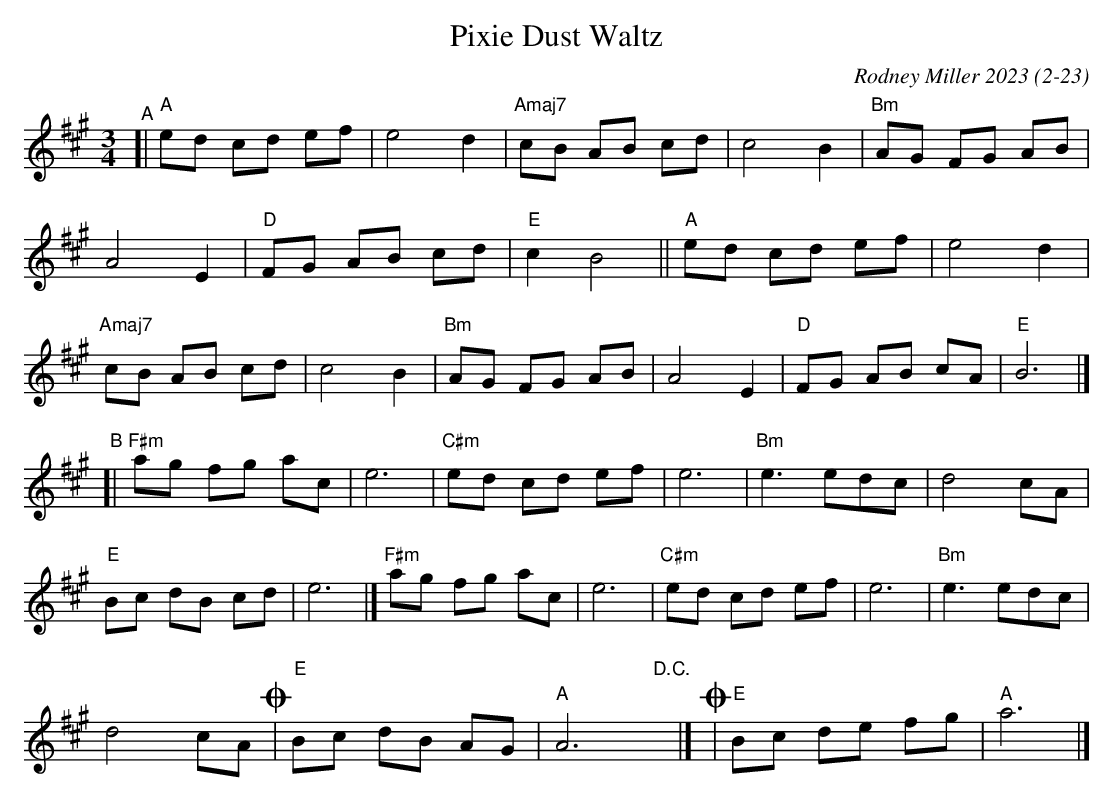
X:1
T: Pixie Dust Waltz
C: Rodney Miller 2023 (2-23)
M: 3/4
L: 1/8
K: A
"^A"[|\
"A"ed cd ef | e4 d2 | "Amaj7"cB AB cd | c4 B2 | "Bm"AG FG AB |
A4 E2 | "D"FG AB cd | "E"c2 B4 || "A"ed cd ef | e4 d2 |
"Amaj7"cB AB cd | c4 B2 | "Bm"AG FG AB |  A4 E2 | "D"FG AB cA | "E"B6 |]
"^B"[|\
"F#m"ag fg ac | e6 | "C#m"ed cd ef | e6 | "Bm"e3 edc | d4 cA |
"E"Bc dB cd | e6 |] "F#m"ag fg ac | e6 | "C#m"ed cd ef | e6 | "Bm"e3 edc |
d4 cA !coda!| "E"Bc dB AG | "A"A6 "^D.C."y |] !coda!| "E"Bc de fg | "A"a6 |]
